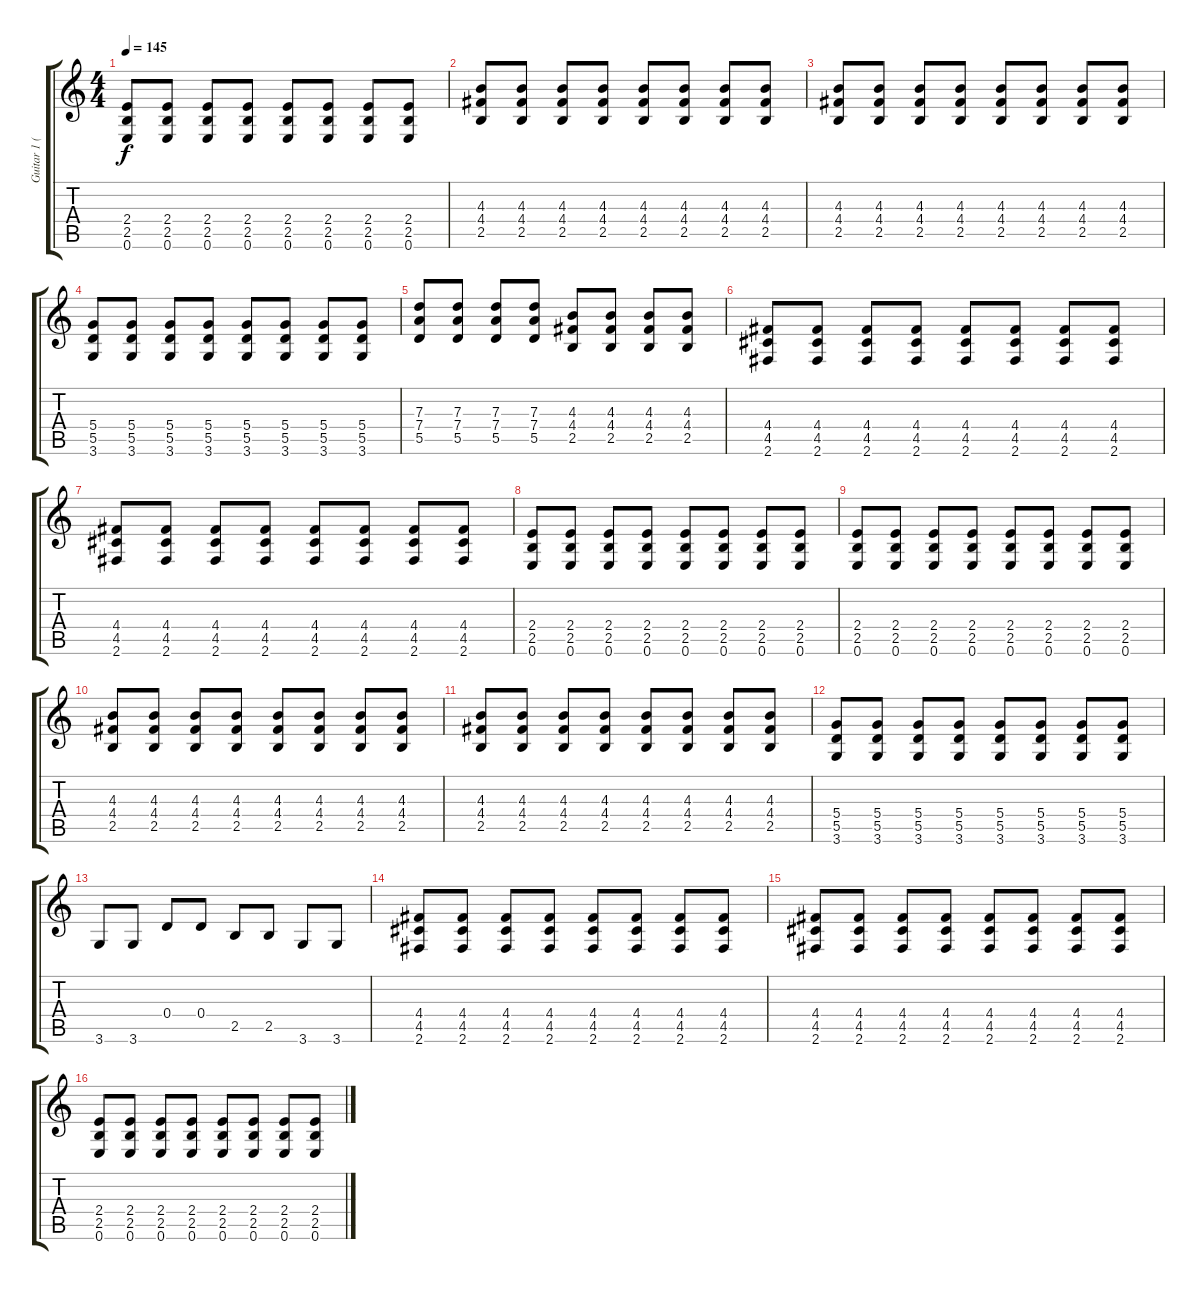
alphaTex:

\track ("Guitar 1 (Rhythm)" "Guitar 1 (") {instrument distortionguitar}
\staff {score tabs}
\tuning (E4 B3 G3 D3 A2 E2) {hide}
\ts (4 4)
\tempo 145
\clef g2
\ks c
(2.4 2.5 0.6).8{dy f} (2.4 2.5 0.6).8 (2.4 2.5 0.6).8 (2.4 2.5 0.6).8 (2.4 2.5 0.6).8 (2.4 2.5 0.6).8 (2.4 2.5 0.6).8 (2.4 2.5 0.6).8 |
(4.3 4.4 2.5).8 (4.3 4.4 2.5).8 (4.3 4.4 2.5).8 (4.3 4.4 2.5).8 (4.3 4.4 2.5).8 (4.3 4.4 2.5).8 (4.3 4.4 2.5).8 (4.3 4.4 2.5).8 |
(4.3 4.4 2.5).8 (4.3 4.4 2.5).8 (4.3 4.4 2.5).8 (4.3 4.4 2.5).8 (4.3 4.4 2.5).8 (4.3 4.4 2.5).8 (4.3 4.4 2.5).8 (4.3 4.4 2.5).8 |
(5.4 5.5 3.6).8 (5.4 5.5 3.6).8 (5.4 5.5 3.6).8 (5.4 5.5 3.6).8 (5.4 5.5 3.6).8 (5.4 5.5 3.6).8 (5.4 5.5 3.6).8 (5.4 5.5 3.6).8 |
(7.3 7.4 5.5).8 (7.3 7.4 5.5).8 (7.3 7.4 5.5).8 (7.3 7.4 5.5).8 (4.3 4.4 2.5).8 (4.3 4.4 2.5).8 (4.3 4.4 2.5).8 (4.3 4.4 2.5).8 |
(4.4 4.5 2.6).8 (4.4 4.5 2.6).8 (4.4 4.5 2.6).8 (4.4 4.5 2.6).8 (4.4 4.5 2.6).8 (4.4 4.5 2.6).8 (4.4 4.5 2.6).8 (4.4 4.5 2.6).8 |
(4.4 4.5 2.6).8 (4.4 4.5 2.6).8 (4.4 4.5 2.6).8 (4.4 4.5 2.6).8 (4.4 4.5 2.6).8 (4.4 4.5 2.6).8 (4.4 4.5 2.6).8 (4.4 4.5 2.6).8 |
(2.4 2.5 0.6).8 (2.4 2.5 0.6).8 (2.4 2.5 0.6).8 (2.4 2.5 0.6).8 (2.4 2.5 0.6).8 (2.4 2.5 0.6).8 (2.4 2.5 0.6).8 (2.4 2.5 0.6).8 |
(2.4 2.5 0.6).8 (2.4 2.5 0.6).8 (2.4 2.5 0.6).8 (2.4 2.5 0.6).8 (2.4 2.5 0.6).8 (2.4 2.5 0.6).8 (2.4 2.5 0.6).8 (2.4 2.5 0.6).8 |
(4.3 4.4 2.5).8 (4.3 4.4 2.5).8 (4.3 4.4 2.5).8 (4.3 4.4 2.5).8 (4.3 4.4 2.5).8 (4.3 4.4 2.5).8 (4.3 4.4 2.5).8 (4.3 4.4 2.5).8 |
(4.3 4.4 2.5).8 (4.3 4.4 2.5).8 (4.3 4.4 2.5).8 (4.3 4.4 2.5).8 (4.3 4.4 2.5).8 (4.3 4.4 2.5).8 (4.3 4.4 2.5).8 (4.3 4.4 2.5).8 |
(5.4 5.5 3.6).8 (5.4 5.5 3.6).8 (5.4 5.5 3.6).8 (5.4 5.5 3.6).8 (5.4 5.5 3.6).8 (5.4 5.5 3.6).8 (5.4 5.5 3.6).8 (5.4 5.5 3.6).8 |
3.6.8 3.6.8 0.4.8 0.4.8 2.5.8 2.5.8 3.6.8 3.6.8 |
(4.4 4.5 2.6).8 (4.4 4.5 2.6).8 (4.4 4.5 2.6).8 (4.4 4.5 2.6).8 (4.4 4.5 2.6).8 (4.4 4.5 2.6).8 (4.4 4.5 2.6).8 (4.4 4.5 2.6).8 |
(4.4 4.5 2.6).8 (4.4 4.5 2.6).8 (4.4 4.5 2.6).8 (4.4 4.5 2.6).8 (4.4 4.5 2.6).8 (4.4 4.5 2.6).8 (4.4 4.5 2.6).8 (4.4 4.5 2.6).8 |
(2.4 2.5 0.6).8 (2.4 2.5 0.6).8 (2.4 2.5 0.6).8 (2.4 2.5 0.6).8 (2.4 2.5 0.6).8 (2.4 2.5 0.6).8 (2.4 2.5 0.6).8 (2.4 2.5 0.6).8
